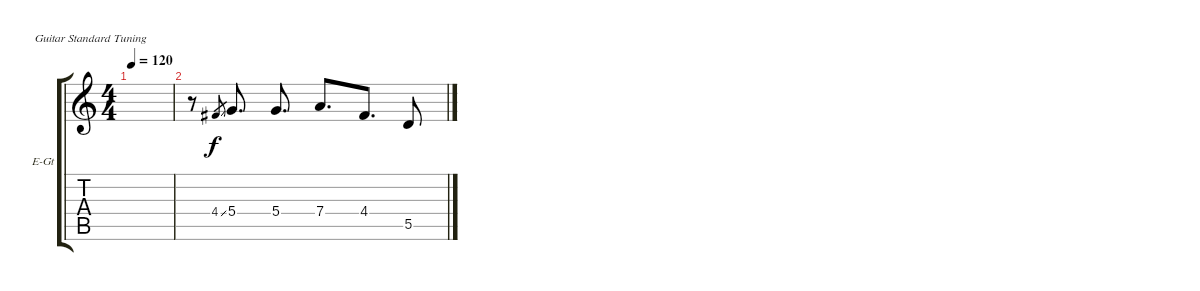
\defaultSystemsLayout 4
\bracketExtendMode groupsimilarinstruments
\firstSystemTrackNameOrientation horizontal
\otherSystemsTrackNameOrientation horizontal
\track ("Electric Guitar" "E-Gt") {instrument electricguitarclean}
\staff {score tabs}
\tuning (E4 B3 G3 D3 A2 E2)
\ts (4 4)
\tempo 120
\clef g2
\ks c
|
r.8 4.4{ss}.8{gr} 5.4.8{d} 5.4.8{d} 7.4.8{d} 4.4.8{d} 5.5.8
